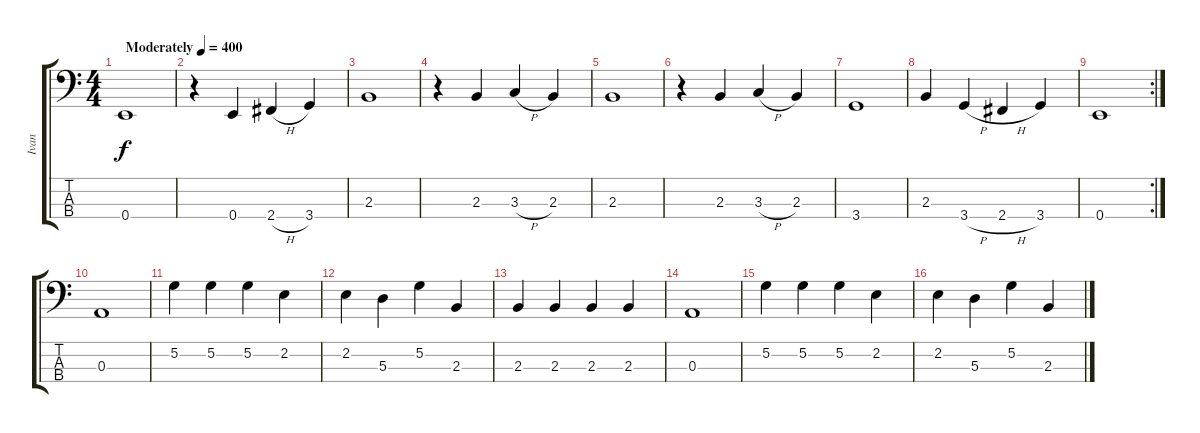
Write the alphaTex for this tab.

\track ("Ivan" "Ivan") {instrument electricbassfinger}
\staff {score tabs}
\tuning (G2 D2 A1 E1) {hide}
\ts (4 4)
\tempo (400 "Moderately")
\clef f4
\ks c
0.4.1{dy f instrument electricbassfinger} |
r.4 0.4.4 2.4{h}.4 3.4.4 |
2.3.1 |
r.4 2.3.4 3.3{h}.4 2.3.4 |
2.3.1 |
r.4 2.3.4 3.3{h}.4 2.3.4 |
3.4.1 |
2.3.4 3.4{h}.4 2.4{h}.4 3.4.4 |
\rc 2
0.4.1 |
0.3.1 |
5.2.4 5.2.4 5.2.4 2.2.4 |
2.2.4 5.3.4 5.2.4 2.3.4 |
2.3.4 2.3.4 2.3.4 2.3.4 |
0.3.1 |
5.2.4 5.2.4 5.2.4 2.2.4 |
2.2.4 5.3.4 5.2.4 2.3.4
